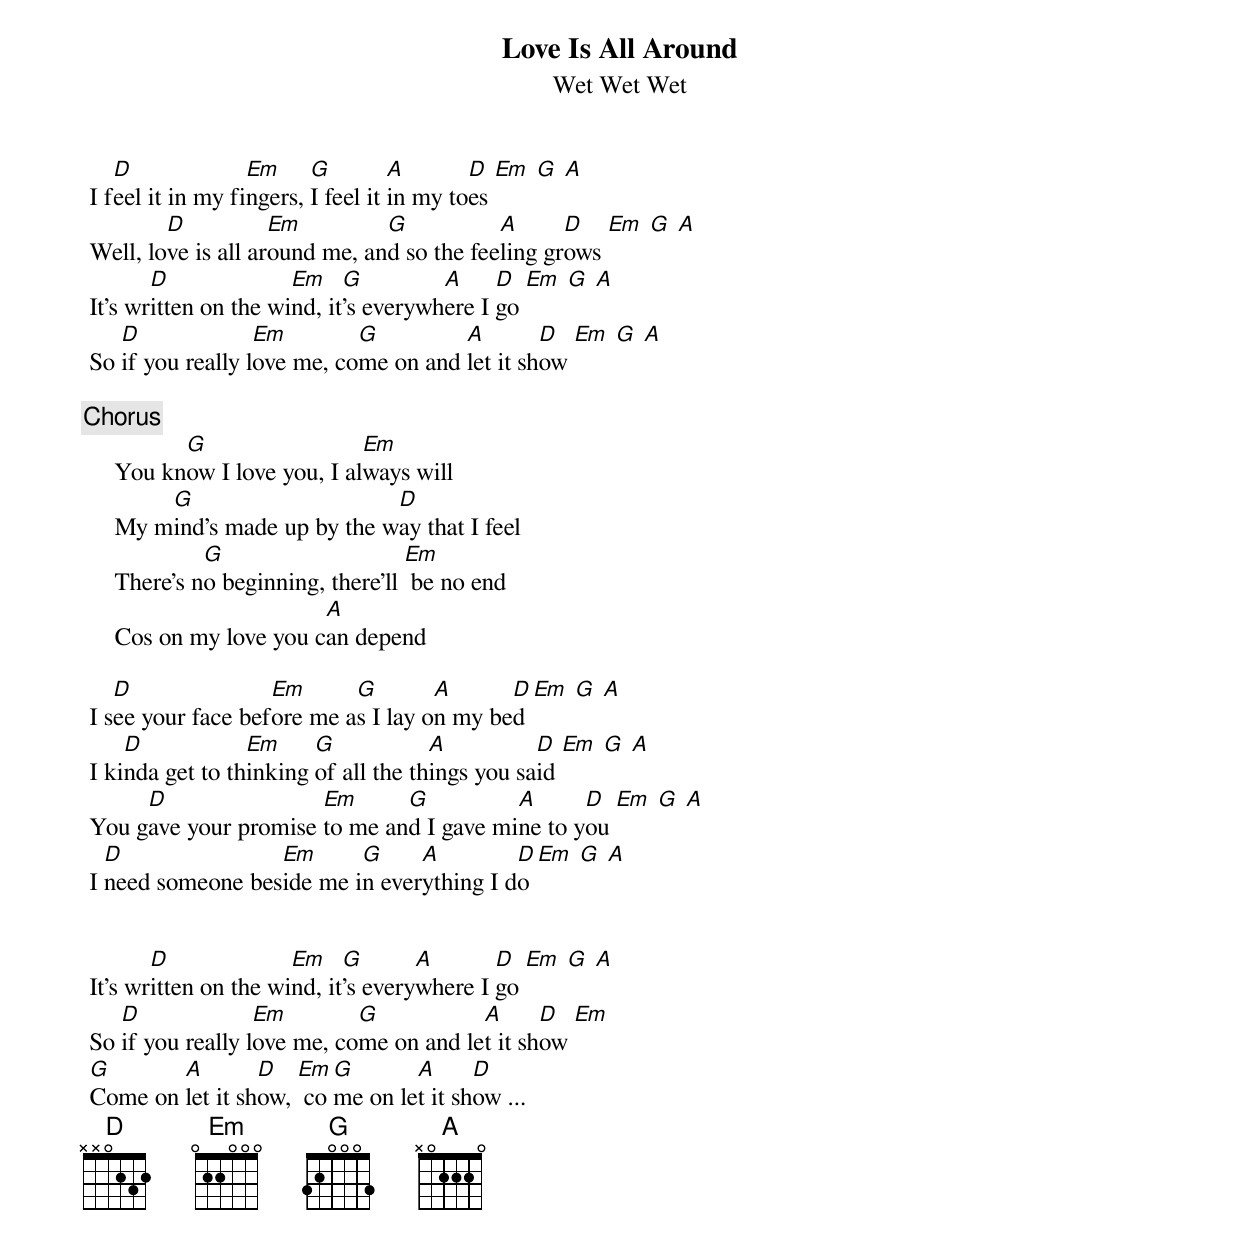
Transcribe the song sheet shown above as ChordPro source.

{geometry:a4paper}
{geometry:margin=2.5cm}
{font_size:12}

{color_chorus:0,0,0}

{title: Love Is All Around}
{subtitle: Wet Wet Wet}

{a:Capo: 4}

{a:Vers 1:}
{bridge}
	I f[D]eel it in my fi[Em]ngers, [G]I feel it [A]in my to[D]es [Em] [G] [A]
	Well, lo[D]ve is all ar[Em]ound me, an[G]d so the fee[A]ling gr[D]ows [Em] [G] [A]
	It's wr[D]itten on the wi[Em]nd, it[G]'s everywh[A]ere I [D]go [Em] [G] [A]
	So [D]if you really l[Em]ove me, co[G]me on and [A]let it sh[D]ow [Em] [G] [A]
{/bridge}

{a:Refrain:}
{chorus}
     You kn[G]ow I love you, I al[Em]ways will
     My m[G]ind's made up by the w[D]ay that I feel
     There's n[G]o beginning, there'll [Em] be no end
     Cos on my love you c[A]an depend
{/chorus}

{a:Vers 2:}
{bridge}
	I s[D]ee your face bef[Em]ore me a[G]s I lay o[A]n my be[D]d [Em] [G] [A]
	I ki[D]nda get to th[Em]inking [G]of all the th[A]ings you sa[D]id [Em] [G] [A]
	You g[D]ave your promise [Em]to me an[G]d I gave mi[A]ne to y[D]ou [Em] [G] [A]
	I [D]need someone bes[Em]ide me i[G]n ever[A]ything I d[D]o [Em] [G] [A]
{/bridge}

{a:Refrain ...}

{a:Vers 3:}
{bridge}
	It's wr[D]itten on the wi[Em]nd, it[G]'s every[A]where I [D]go [Em] [G] [A]
	So [D]if you really l[Em]ove me, co[G]me on and le[A]t it sh[D]ow [Em]
	[G]Come on [A]let it sh[D]ow, [Em] co[G]me on le[A]t it sh[D]ow ...
{/bridge}
